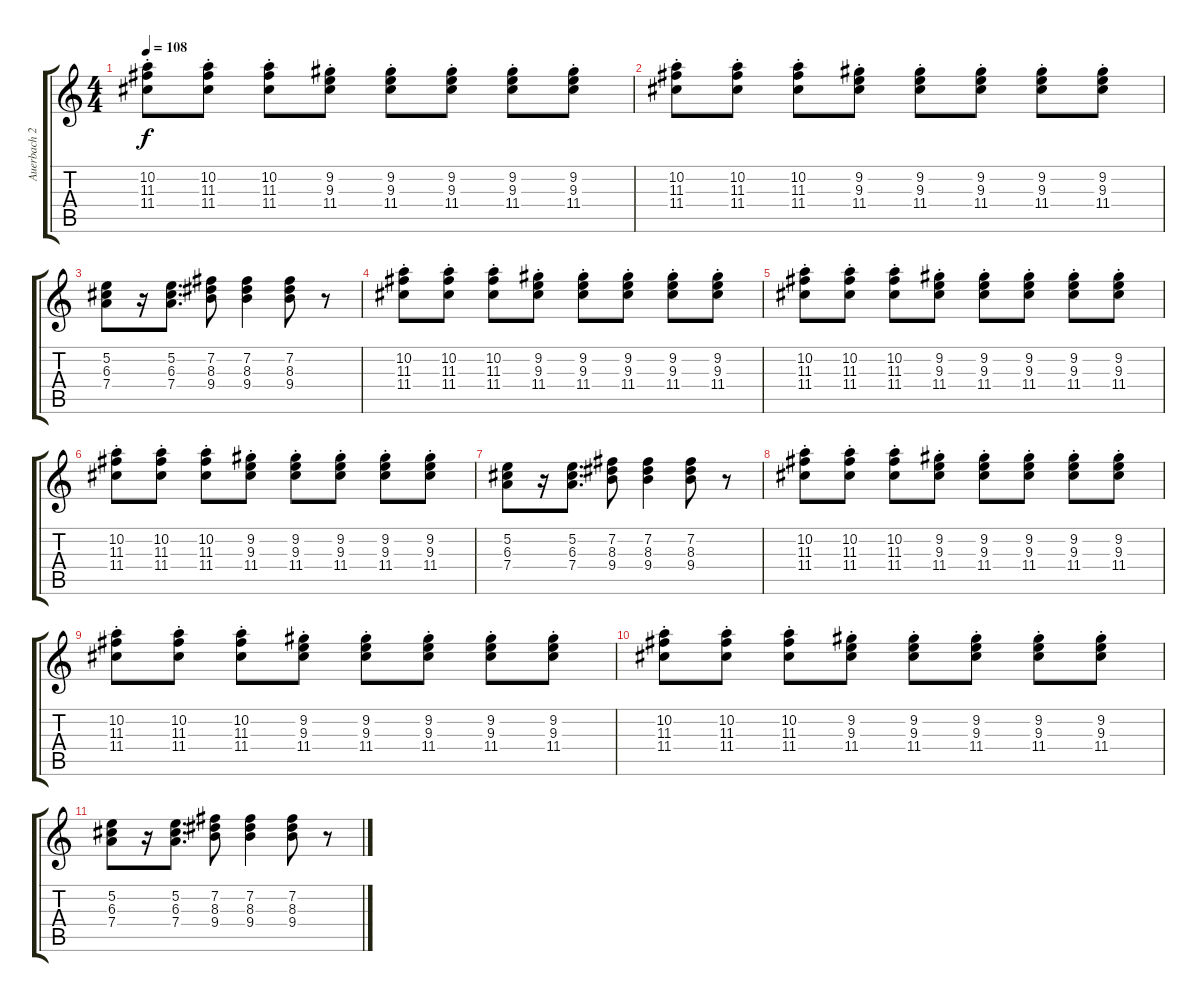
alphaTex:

\track ("Auerbach 2" "Auerbach 2") {instrument overdrivenguitar}
\staff {score tabs}
\tuning (E4 B3 G3 D3 A2 E2) {hide}
\ts (4 4)
\tempo 108
\clef g2
\ks c
(10.2{st} 11.3{st} 11.4{st}).8{dy f} (10.2{st} 11.3{st} 11.4{st}).8 (10.2{st} 11.3{st} 11.4{st}).8 (9.2{st} 9.3{st} 11.4{st}).8 (9.2{st} 9.3{st} 11.4{st}).8 (9.2{st} 9.3{st} 11.4{st}).8 (9.2{st} 9.3{st} 11.4{st}).8 (9.2{st} 9.3{st} 11.4{st}).8 |
(10.2{st} 11.3{st} 11.4{st}).8 (10.2{st} 11.3{st} 11.4{st}).8 (10.2{st} 11.3{st} 11.4{st}).8 (9.2{st} 9.3{st} 11.4{st}).8 (9.2{st} 9.3{st} 11.4{st}).8 (9.2{st} 9.3{st} 11.4{st}).8 (9.2{st} 9.3{st} 11.4{st}).8 (9.2{st} 9.3{st} 11.4{st}).8 |
(5.2 6.3 7.4).8 r.16 (5.2 6.3 7.4).8{d} (7.2 8.3 9.4).8 (7.2 8.3 9.4).4 (7.2 8.3 9.4).8 r.8 |
(10.2{st} 11.3{st} 11.4{st}).8{volume 9} (10.2{st} 11.3{st} 11.4{st}).8 (10.2{st} 11.3{st} 11.4{st}).8 (9.2{st} 9.3{st} 11.4{st}).8 (9.2{st} 9.3{st} 11.4{st}).8 (9.2{st} 9.3{st} 11.4{st}).8 (9.2{st} 9.3{st} 11.4{st}).8 (9.2{st} 9.3{st} 11.4{st}).8 |
(10.2{st} 11.3{st} 11.4{st}).8 (10.2{st} 11.3{st} 11.4{st}).8 (10.2{st} 11.3{st} 11.4{st}).8 (9.2{st} 9.3{st} 11.4{st}).8 (9.2{st} 9.3{st} 11.4{st}).8 (9.2{st} 9.3{st} 11.4{st}).8 (9.2{st} 9.3{st} 11.4{st}).8 (9.2{st} 9.3{st} 11.4{st}).8 |
(10.2{st} 11.3{st} 11.4{st}).8 (10.2{st} 11.3{st} 11.4{st}).8 (10.2{st} 11.3{st} 11.4{st}).8 (9.2{st} 9.3{st} 11.4{st}).8 (9.2{st} 9.3{st} 11.4{st}).8 (9.2{st} 9.3{st} 11.4{st}).8 (9.2{st} 9.3{st} 11.4{st}).8 (9.2{st} 9.3{st} 11.4{st}).8 |
(5.2 6.3 7.4).8 r.16 (5.2 6.3 7.4).8{d} (7.2 8.3 9.4).8 (7.2 8.3 9.4).4 (7.2 8.3 9.4).8 r.8 |
(10.2{st} 11.3{st} 11.4{st}).8{volume 9} (10.2{st} 11.3{st} 11.4{st}).8 (10.2{st} 11.3{st} 11.4{st}).8 (9.2{st} 9.3{st} 11.4{st}).8 (9.2{st} 9.3{st} 11.4{st}).8 (9.2{st} 9.3{st} 11.4{st}).8 (9.2{st} 9.3{st} 11.4{st}).8 (9.2{st} 9.3{st} 11.4{st}).8 |
(10.2{st} 11.3{st} 11.4{st}).8 (10.2{st} 11.3{st} 11.4{st}).8 (10.2{st} 11.3{st} 11.4{st}).8 (9.2{st} 9.3{st} 11.4{st}).8 (9.2{st} 9.3{st} 11.4{st}).8 (9.2{st} 9.3{st} 11.4{st}).8 (9.2{st} 9.3{st} 11.4{st}).8 (9.2{st} 9.3{st} 11.4{st}).8 |
(10.2{st} 11.3{st} 11.4{st}).8 (10.2{st} 11.3{st} 11.4{st}).8 (10.2{st} 11.3{st} 11.4{st}).8 (9.2{st} 9.3{st} 11.4{st}).8 (9.2{st} 9.3{st} 11.4{st}).8 (9.2{st} 9.3{st} 11.4{st}).8 (9.2{st} 9.3{st} 11.4{st}).8 (9.2{st} 9.3{st} 11.4{st}).8 |
(5.2 6.3 7.4).8 r.16 (5.2 6.3 7.4).8{d} (7.2 8.3 9.4).8 (7.2 8.3 9.4).4 (7.2 8.3 9.4).8 r.8
